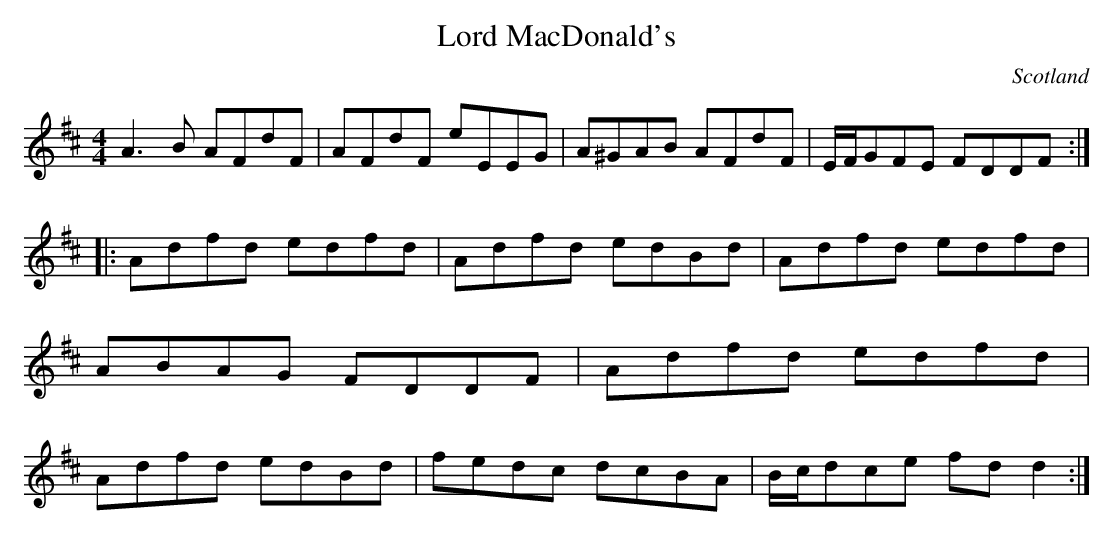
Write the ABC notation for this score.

X:1
T:Lord MacDonald's
M:4/4
O:Scotland
K:D major
A3B AFdF | AFdF eEEG | A^GAB AFdF | \
E/F/GFE FDDF :: Adfd edfd | Adfd edBd | \
Adfd edfd | ABAG FDDF | Adfd edfd | \
Adfd edBd | fedc dcBA | B/c/dce fdd2 :|
